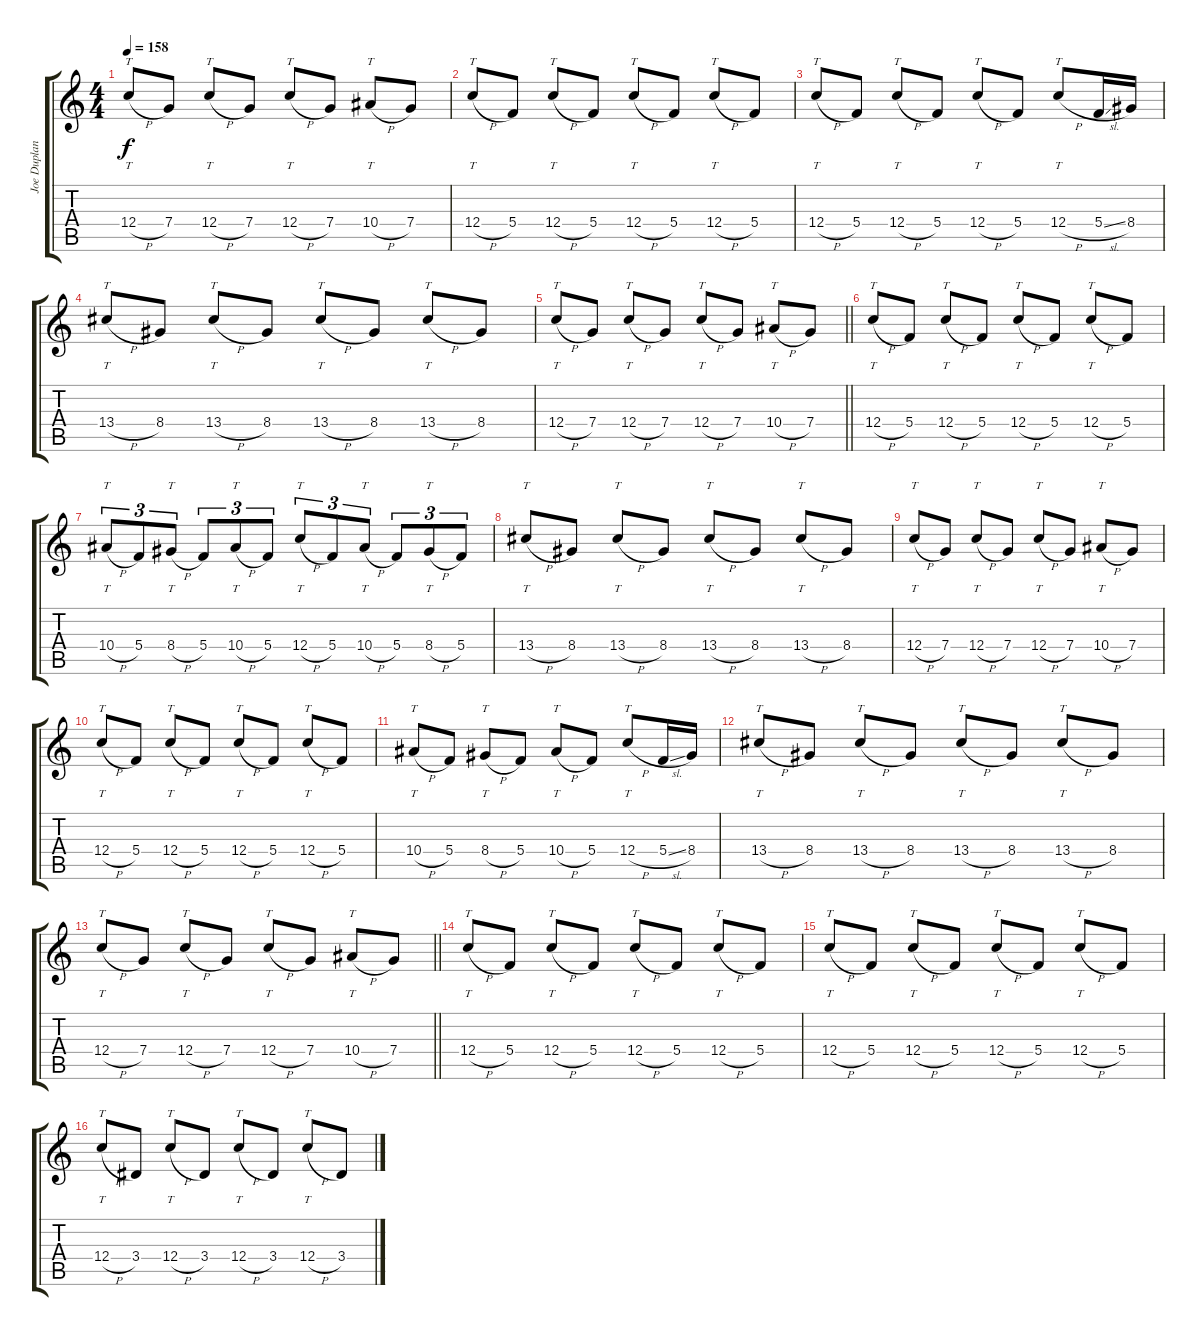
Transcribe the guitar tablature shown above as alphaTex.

\track ("Joe Duplantier" "Joe Duplan") {instrument overdrivenguitar}
\staff {score tabs}
\tuning (D4 A3 F3 C3 G2 C2) {hide}
\ts (4 4)
\tempo 158
\clef g2
\ks c
12.4{h}.8{tt dy f} 7.4.8 12.4{h}.8{tt} 7.4.8 12.4{h}.8{tt} 7.4.8 10.4{h}.8{tt} 7.4.8 |
12.4{h}.8{tt} 5.4.8 12.4{h}.8{tt} 5.4.8 12.4{h}.8{tt} 5.4.8 12.4{h}.8{tt} 5.4.8 |
12.4{h}.8{tt} 5.4.8 12.4{h}.8{tt} 5.4.8 12.4{h}.8{tt} 5.4.8 12.4{h}.8{tt} 5.4{sl}.16 8.4.16 |
13.4{h}.8{tt} 8.4.8 13.4{h}.8{tt} 8.4.8 13.4{h}.8{tt} 8.4.8 13.4{h}.8{tt} 8.4.8 |
\barLineRight lightlight
12.4{h}.8{tt} 7.4.8 12.4{h}.8{tt} 7.4.8 12.4{h}.8{tt} 7.4.8 10.4{h}.8{tt} 7.4.8 |
12.4{h}.8{tt} 5.4.8 12.4{h}.8{tt} 5.4.8 12.4{h}.8{tt} 5.4.8 12.4{h}.8{tt} 5.4.8 |
10.4{h}.8{tt tu (3 2)} 5.4.8{tu (3 2)} 8.4{h}.8{tt tu (3 2)} 5.4.8{tu (3 2)} 10.4{h}.8{tt tu (3 2)} 5.4.8{tu (3 2)} 12.4{h}.8{tt tu (3 2)} 5.4.8{tu (3 2)} 10.4{h}.8{tt tu (3 2)} 5.4.8{tu (3 2)} 8.4{h}.8{tt tu (3 2)} 5.4.8{tu (3 2)} |
13.4{h}.8{tt} 8.4.8 13.4{h}.8{tt} 8.4.8 13.4{h}.8{tt} 8.4.8 13.4{h}.8{tt} 8.4.8 |
12.4{h}.8{tt} 7.4.8 12.4{h}.8{tt} 7.4.8 12.4{h}.8{tt} 7.4.8 10.4{h}.8{tt} 7.4.8 |
12.4{h}.8{tt} 5.4.8 12.4{h}.8{tt} 5.4.8 12.4{h}.8{tt} 5.4.8 12.4{h}.8{tt} 5.4.8 |
10.4{h}.8{tt} 5.4.8 8.4{h}.8{tt} 5.4.8 10.4{h}.8{tt} 5.4.8 12.4{h}.8{tt} 5.4{sl}.16 8.4.16 |
13.4{h}.8{tt} 8.4.8 13.4{h}.8{tt} 8.4.8 13.4{h}.8{tt} 8.4.8 13.4{h}.8{tt} 8.4.8 |
\barLineRight lightlight
12.4{h}.8{tt} 7.4.8 12.4{h}.8{tt} 7.4.8 12.4{h}.8{tt} 7.4.8 10.4{h}.8{tt} 7.4.8 |
\section ("" "")
12.4{h}.8{tt} 5.4.8 12.4{h}.8{tt} 5.4.8 12.4{h}.8{tt} 5.4.8 12.4{h}.8{tt} 5.4.8 |
12.4{h}.8{tt} 5.4.8 12.4{h}.8{tt} 5.4.8 12.4{h}.8{tt} 5.4.8 12.4{h}.8{tt} 5.4.8 |
12.4{h}.8{tt} 3.4.8 12.4{h}.8{tt} 3.4.8 12.4{h}.8{tt} 3.4.8 12.4{h}.8{tt} 3.4.8
